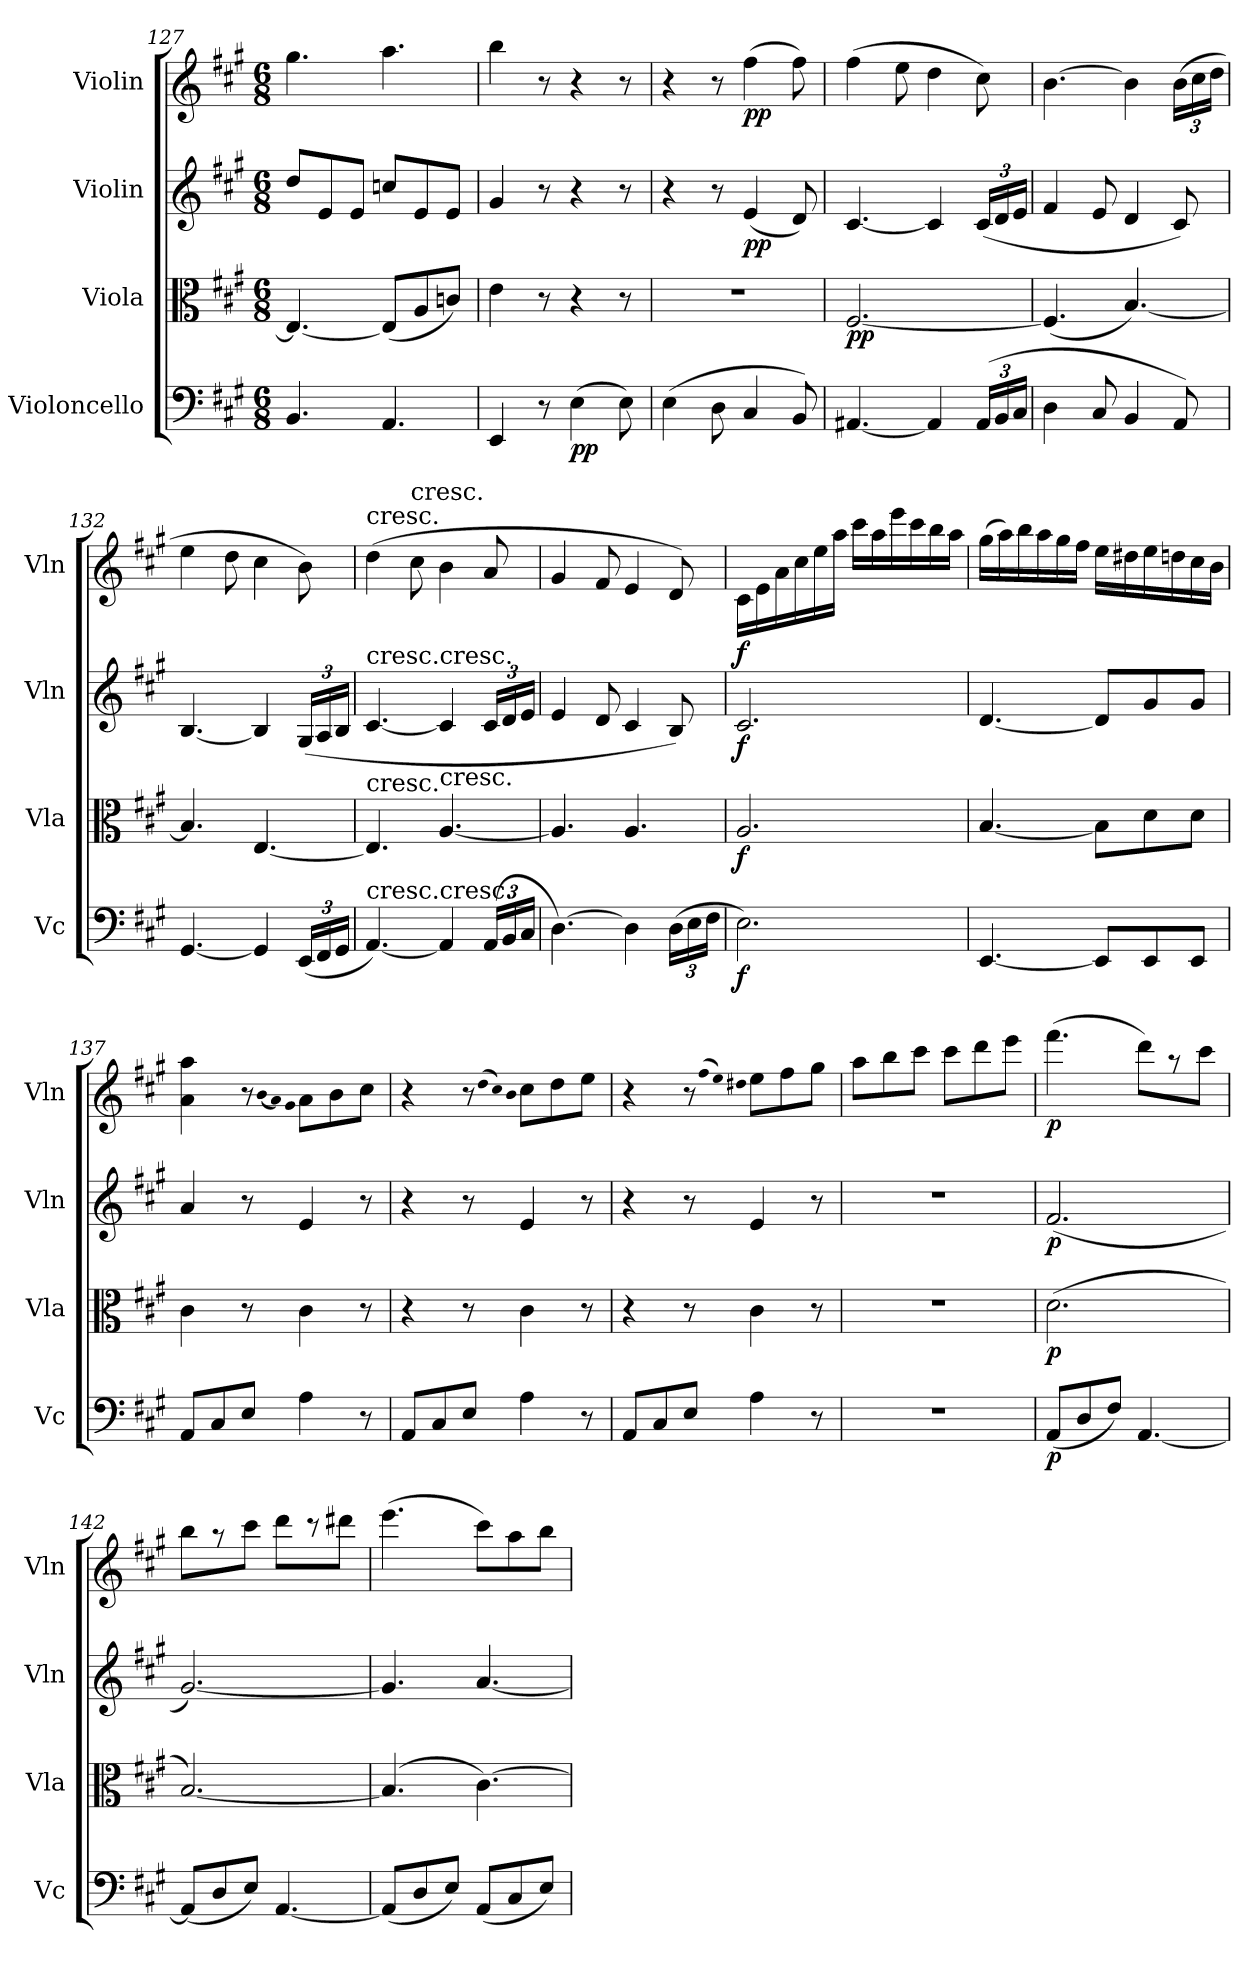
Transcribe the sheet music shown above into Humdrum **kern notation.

**kern	**dynam	**kern	**dynam	**kern	**dynam	**kern	**dynam
*part4	*part4	*part3	*part3	*part2	*part2	*part1	*part1
*staff4	*staff4	*staff3	*staff3	*staff2	*staff2	*staff1	*staff1
*I"Violoncello	*	*I"Viola	*	*I"Violin	*	*I"Violin	*
*I'Vc	*	*I'Vla	*	*I'Vln	*	*I'Vln	*
*clefF4	*	*clefC3	*	*clefG2	*	*clefG2	*
*k[f#c#g#]	*	*k[f#c#g#]	*	*k[f#c#g#]	*	*k[f#c#g#]	*
*A:	*	*A:	*	*A:	*	*A:	*
*M6/8	*	*M6/8	*	*M6/8	*	*M6/8	*
=127	=127	=127	=127	=127	=127	=127	=127
4.BB/	.	4.E/_	.	8dd/L	.	4.gg#\	.
.	.	.	.	8e/	.	.	.
.	.	.	.	8e/J	.	.	.
4.AA/	.	(8E/L]	.	8ccn/L	.	4.aa\	.
.	.	8A/	.	8e/	.	.	.
.	.	8cn/J)	.	8e/J	.	.	.
=128	=128	=128	=128	=128	=128	=128	=128
4EE/	.	4e\	.	4g#/	.	4bb\	.
8r	.	8r	.	8r	.	8r	.
(4E\	pp	4r	.	4r	.	4r	.
8E\)	.	8r	.	8r	.	8r	.
=129	=129	=129	=129	=129	=129	=129	=129
(4E\	.	2.r	.	4r	.	4r	.
8D\	.	.	.	8r	.	8r	.
4C#/	.	.	.	(4e/	pp	(4ff#\	pp
8BB/)	.	.	.	8d/)	.	8ff#\)	.
=130	=130	=130	=130	=130	=130	=130	=130
[4.AA#X/	.	[2.F#/	pp	[4.c#/	.	(4ff#\	.
.	.	.	.	.	.	8ee\	.
4AA#/]	.	.	.	4c#/]	.	4dd\	.
(24AA#/LL	.	.	.	(24c#/LL	.	8cc#\)	.
24BB/	.	.	.	24d/	.	.	.
24C#/JJ	.	.	.	24e/JJ	.	.	.
=131	=131	=131	=131	=131	=131	=131	=131
4D\	.	(4.F#/]	.	4f#/	.	[4.b\	.
8C#/	.	.	.	8e/	.	.	.
4BB/	.	[4.B/)	.	4d/	.	4b\]	.
8AA/)	.	.	.	8c#/)	.	(24b\LL	.
.	.	.	.	.	.	24cc#\	.
.	.	.	.	.	.	24dd\JJ	.
=132	=132	=132	=132	=132	=132	=132	=132
[4.GG#/	.	4.B/]	.	[4.B/	.	4ee\	.
.	.	.	.	.	.	8dd\	.
4GG#/]	.	[4.E/	.	4B/]	.	4cc#\	.
(24EE/LL	.	.	.	(24G#/LL	.	8b\)	.
24FF#/	.	.	.	24A/	.	.	.
24GG#/JJ	.	.	.	24B/JJ	.	.	.
=133	=133	=133	=133	=133	=133	=133	=133
!	!	!	!	!	!	!LO:TX:t=cresc.	!
!	!	!	!	!LO:TX:t=cresc.	!	!	!
!	!	!LO:TX:t=cresc.	!	!	!	!	!
!LO:TX:t=cresc.	!	!	!	!	!	!	!
[4.AA/)	.	4.E/]	.	[4.c#/	.	(4dd\	.
!	!	!	!	!	!	!LO:TX:t=cresc.	!
.	.	.	.	.	.	8cc#\	.
!	!	!	!	!LO:TX:t=cresc.	!	!	!
!	!	!LO:TX:t=cresc.	!	!	!	!	!
!LO:TX:t=cresc.	!	!	!	!	!	!	!
4AA/]	.	[4.A/	.	4c#/]	.	4b\	.
(24AA/LL	.	.	.	24c#/LL	.	8a/	.
24BB/	.	.	.	24d/	.	.	.
24C#/JJ	.	.	.	24e/JJ	.	.	.
=134	=134	=134	=134	=134	=134	=134	=134
[4.D\)	.	4.A/]	.	4e/	.	4g#/	.
.	.	.	.	8d/	.	8f#/	.
4D\]	.	4.A/	.	4c#/	.	4e/	.
(24D\LL	.	.	.	8B/)	.	8d/)	.
24E\	.	.	.	.	.	.	.
24F#\JJ	.	.	.	.	.	.	.
=135	=135	=135	=135	=135	=135	=135	=135
2.E\)	f	2.A/	f	2.c#/	f	16c#\LL	f
.	.	.	.	.	.	16e\	.
.	.	.	.	.	.	16a\	.
.	.	.	.	.	.	16cc#\	.
.	.	.	.	.	.	16ee\	.
.	.	.	.	.	.	16aa\JJ	.
.	.	.	.	.	.	16ccc#\LL	.
.	.	.	.	.	.	16aa\	.
.	.	.	.	.	.	16eee\	.
.	.	.	.	.	.	16ccc#\	.
.	.	.	.	.	.	16bb\	.
.	.	.	.	.	.	16aa\JJ	.
=136	=136	=136	=136	=136	=136	=136	=136
[4.EE/	.	[4.B/	.	[4.d/	.	(16gg#\LL	.
.	.	.	.	.	.	16aa\)	.
.	.	.	.	.	.	16bb\	.
.	.	.	.	.	.	16aa\	.
.	.	.	.	.	.	16gg#\	.
.	.	.	.	.	.	16ff#\JJ	.
8EE/L]	.	8B\L]	.	8d/L]	.	16ee\LL	.
.	.	.	.	.	.	16dd#X\	.
8EE/	.	8d\	.	8g#/	.	16ee\	.
.	.	.	.	.	.	16ddn\	.
8EE/J	.	8d\J	.	8g#/J	.	16cc#\	.
.	.	.	.	.	.	16b\JJ	.
=137	=137	=137	=137	=137	=137	=137	=137
8AA/L	.	4c#\	.	4a/	.	4a\ 4aa\	.
8C#/	.	.	.	.	.	.	.
8E/J	.	8r	.	8r	.	8r	.
.	.	.	.	.	.	(qb	.
.	.	.	.	.	.	qa)	.
.	.	.	.	.	.	qg#	.
4A\	.	4c#\	.	4e/	.	8a\L	.
.	.	.	.	.	.	8b\	.
8r	.	8r	.	8r	.	8cc#\J	.
=138	=138	=138	=138	=138	=138	=138	=138
8AA/L	.	4r	.	4r	.	4r	.
8C#/	.	.	.	.	.	.	.
8E/J	.	8r	.	8r	.	8r	.
.	.	.	.	.	.	(qdd	.
.	.	.	.	.	.	qcc#)	.
.	.	.	.	.	.	qb	.
4A\	.	4c#\	.	4e/	.	8cc#\L	.
.	.	.	.	.	.	8dd\	.
8r	.	8r	.	8r	.	8ee\J	.
=139	=139	=139	=139	=139	=139	=139	=139
8AA/L	.	4r	.	4r	.	4r	.
8C#/	.	.	.	.	.	.	.
8E/J	.	8r	.	8r	.	8r	.
.	.	.	.	.	.	(qff#	.
.	.	.	.	.	.	qee)	.
.	.	.	.	.	.	qdd#X	.
4A\	.	4c#\	.	4e/	.	8ee\L	.
.	.	.	.	.	.	8ff#\	.
8r	.	8r	.	8r	.	8gg#\J	.
=140	=140	=140	=140	=140	=140	=140	=140
2.r	.	2.r	.	2.r	.	8aa\L	.
.	.	.	.	.	.	8bb\	.
.	.	.	.	.	.	8ccc#\J	.
.	.	.	.	.	.	8ccc#\L	.
.	.	.	.	.	.	8ddd\	.
.	.	.	.	.	.	8eee\J	.
=141	=141	=141	=141	=141	=141	=141	=141
(8AA/L	p	(2.d\	p	(2.f#/	p	(4.fff#\	p
8D/	.	.	.	.	.	.	.
8F#/J)	.	.	.	.	.	.	.
[4.AA/	.	.	.	.	.	8ddd\L)	.
.	.	.	.	.	.	8r	.
.	.	.	.	.	.	8ccc#\J	.
=142	=142	=142	=142	=142	=142	=142	=142
(8AA/L]	.	[2.B/)	.	[2.g#/)	.	8bb\L	.
8D/	.	.	.	.	.	8r	.
8E/J)	.	.	.	.	.	8ccc#\J	.
[4.AA/	.	.	.	.	.	8ddd\L	.
.	.	.	.	.	.	8r	.
.	.	.	.	.	.	8ddd#X\J	.
=143	=143	=143	=143	=143	=143	=143	=143
(8AA/L]	.	(4.B/]	.	4.g#/]	.	(4.eee\	.
8D/	.	.	.	.	.	.	.
8E/J)	.	.	.	.	.	.	.
(8AA/L	.	[4.c#\)	.	[4.a/	.	8ccc#\L)	.
8C#/	.	.	.	.	.	8aa\	.
8E/J)	.	.	.	.	.	8bb\J	.
=	=	=	=	=	=	=	=
*-	*-	*-	*-	*-	*-	*-	*-
